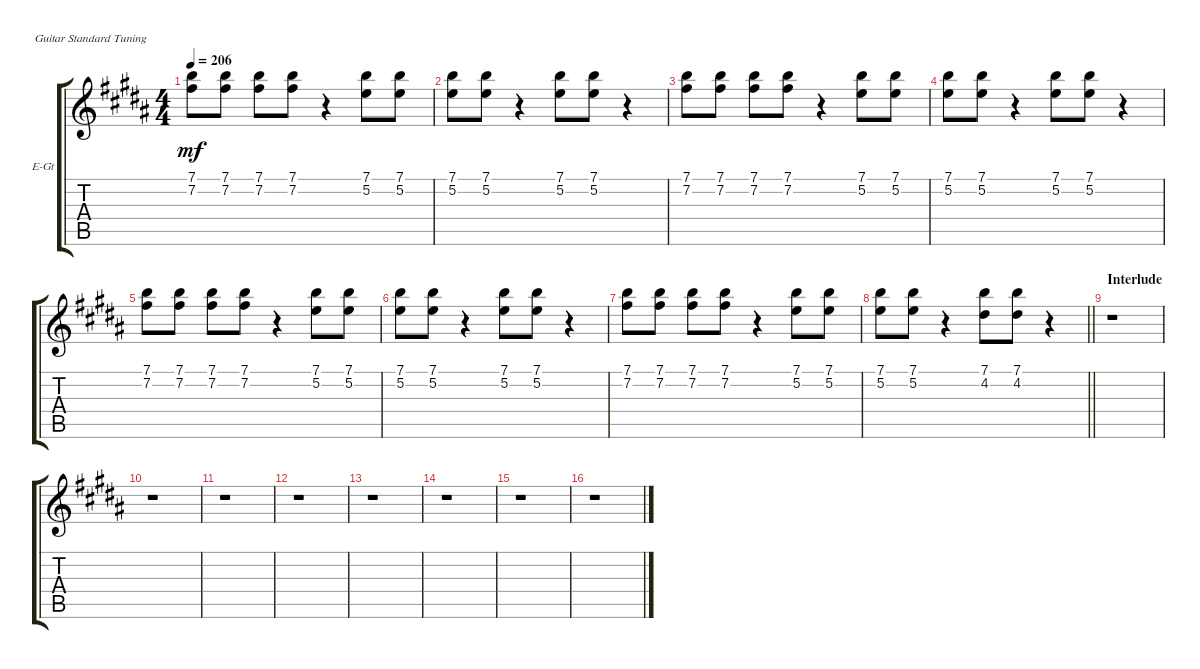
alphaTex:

\defaultSystemsLayout 4
\bracketExtendMode groupsimilarinstruments
\firstSystemTrackNameOrientation horizontal
\otherSystemsTrackNameOrientation horizontal
\track ("Guitar 2" "E-Gt") {instrument distortionguitar}
\staff {score tabs}
\tuning (E4 B3 G3 D3 A2 E2)
\ts (4 4)
\tempo 206
\clef g2
\ks b
(7.2 7.1).8{dy mf} (7.2 7.1).8 (7.2 7.1).8 (7.2 7.1).8 r.4 (5.2 7.1).8 (5.2 7.1).8 |
(7.1 5.2).8 (7.1 5.2).8 r.4 (7.1 5.2).8 (7.1 5.2).8 r.4 |
(7.2 7.1).8 (7.2 7.1).8 (7.2 7.1).8 (7.2 7.1).8 r.4 (5.2 7.1).8 (5.2 7.1).8 |
(7.1 5.2).8 (7.1 5.2).8 r.4 (7.1 5.2).8 (7.1 5.2).8 r.4 |
(7.2 7.1).8 (7.2 7.1).8 (7.2 7.1).8 (7.2 7.1).8 r.4 (5.2 7.1).8 (5.2 7.1).8 |
(7.1 5.2).8 (7.1 5.2).8 r.4 (7.1 5.2).8 (7.1 5.2).8 r.4 |
(7.2 7.1).8 (7.2 7.1).8 (7.2 7.1).8 (7.2 7.1).8 r.4 (5.2 7.1).8 (5.2 7.1).8 |
\barLineRight lightlight
(7.1 5.2).8 (7.1 5.2).8 r.4 (7.1 4.2).8 (7.1 4.2).8 r.4 |
\section ("" "Interlude")
r.1 |
r.1 |
r.1 |
r.1 |
r.1 |
r.1 |
r.1 |
r.1
